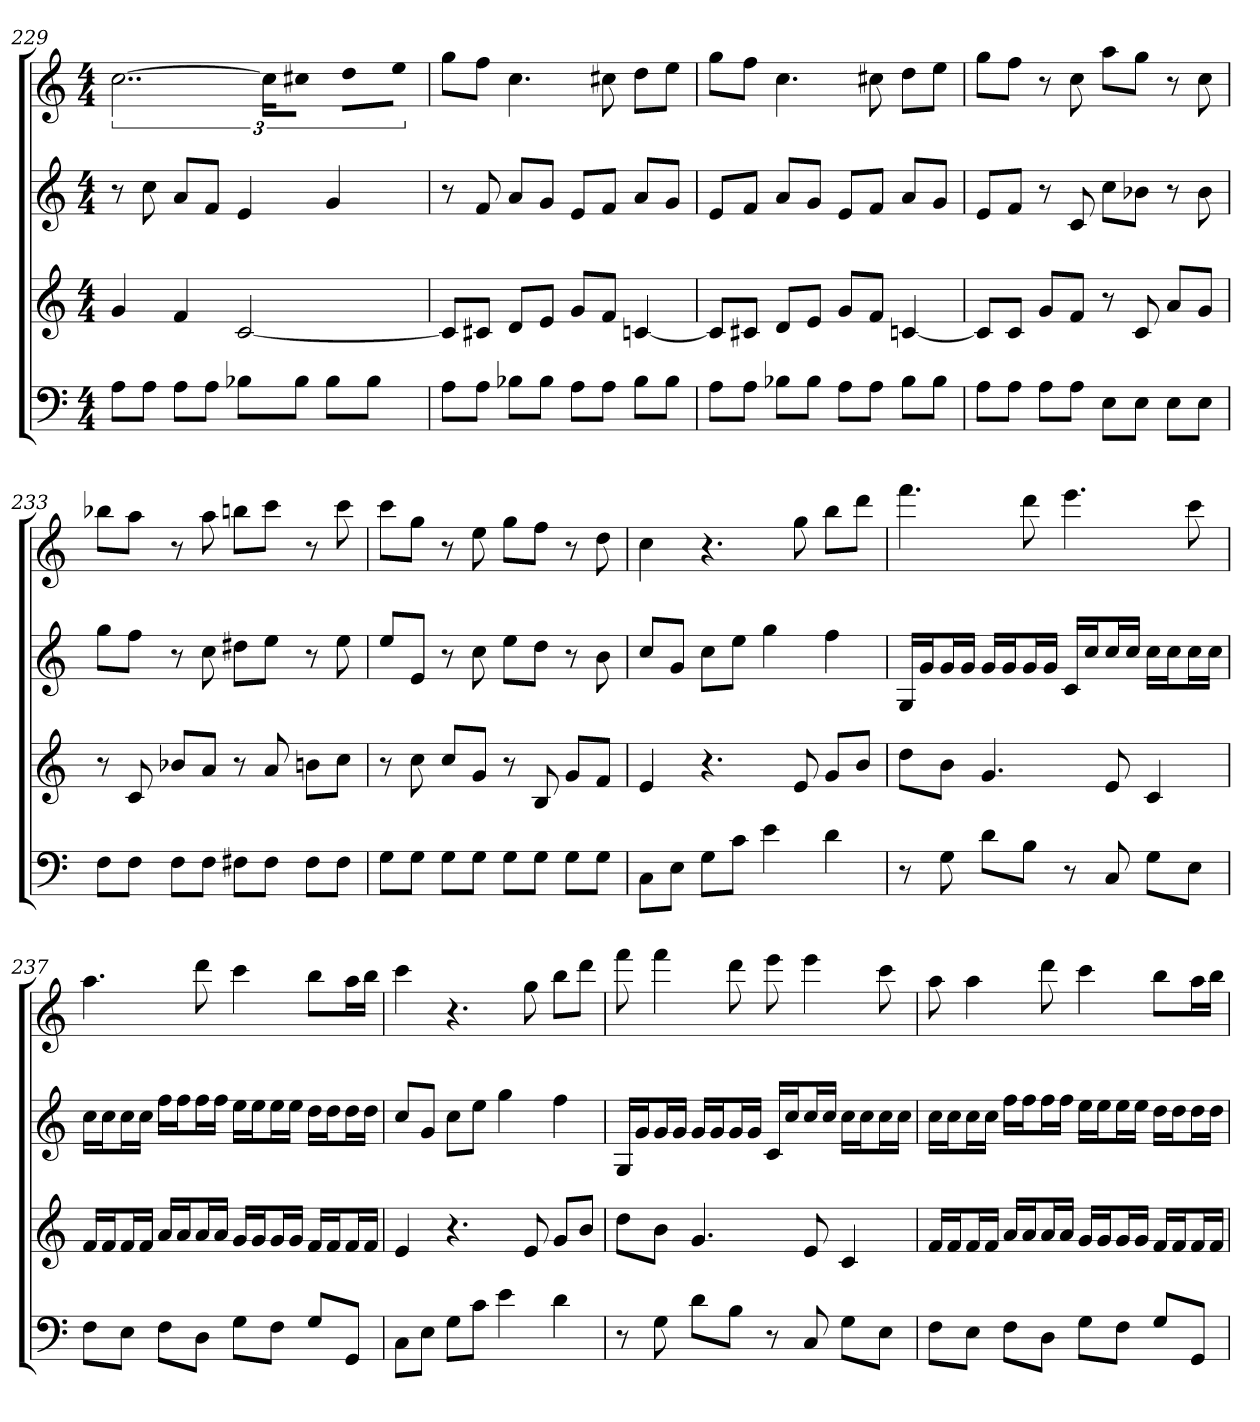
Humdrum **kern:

**kern	**kern	**kern	**kern
*part4	*part3	*part2	*part1
*staff4	*staff3	*staff2	*staff1
*k[]	*k[]	*k[]	*k[]
*C:	*C:	*C:	*C:
*M4/4	*M4/4	*M4/4	*M4/4
=229	=229	=229	=229
8AL	4g	8r	[3..cc
8AJ	.	8cc	.
8AL	4f	8aL	.
8AJ	.	8fJ	.
8B-XL	[2c	4e	.
.	.	.	24ccKL]
8B-J	.	.	8cc#XJ
8B-L	.	4g	8ddL
8B-J	.	.	8eeJ
=230	=230	=230	=230
8AL	8cL]	8r	8ggL
8AJ	8c#XJ	8f	8ffJ
8B-XL	8dL	8aL	4.cc
8B-J	8eJ	8gJ	.
8AL	8gL	8eL	.
8AJ	8fJ	8fJ	8cc#X
8B-L	[4cn	8aL	8ddL
8B-J	.	8gJ	8eeJ
=231	=231	=231	=231
8AL	8cL]	8eL	8ggL
8AJ	8c#XJ	8fJ	8ffJ
8B-XL	8dL	8aL	4.cc
8B-J	8eJ	8gJ	.
8AL	8gL	8eL	.
8AJ	8fJ	8fJ	8cc#X
8B-L	[4cn	8aL	8ddL
8B-J	.	8gJ	8eeJ
=232	=232	=232	=232
8AL	8cL]	8eL	8ggL
8AJ	8cJ	8fJ	8ffJ
8AL	8gL	8r	8r
8AJ	8fJ	8c	8cc
8EL	8r	8ccL	8aaL
8EJ	8c	8b-XJ	8ggJ
8EL	8aL	8r	8r
8EJ	8gJ	8b-	8cc
=233	=233	=233	=233
8FL	8r	8ggL	8bb-XL
8FJ	8c	8ffJ	8aaJ
8FL	8b-XL	8r	8r
8FJ	8aJ	8cc	8aa
8F#XL	8r	8dd#XL	8bbnL
8F#J	8a	8eeJ	8cccJ
8F#L	8bnL	8r	8r
8F#J	8ccJ	8ee	8ccc
=234	=234	=234	=234
8GL	8r	8eeL	8cccL
8GJ	8cc	8eJ	8ggJ
8GL	8ccL	8r	8r
8GJ	8gJ	8cc	8ee
8GL	8r	8eeL	8ggL
8GJ	8B	8ddJ	8ffJ
8GL	8gL	8r	8r
8GJ	8fJ	8b	8dd
=235	=235	=235	=235
8CL	4e	8ccL	4cc
8EJ	.	8gJ	.
8GL	4.r	8ccL	4.r
8cJ	.	8eeJ	.
4e	.	4gg	.
.	8e	.	8gg
4d	8gL	4ff	8bbL
.	8bJ	.	8dddJ
=236	=236	=236	=236
8r	8ddL	16GLL	4.fff
.	.	16gJ	.
8G	8bJ	16gL	.
.	.	16gJJ	.
8dL	4.g	16gLL	.
.	.	16gJ	.
8BJ	.	16gL	8ddd
.	.	16gJJ	.
8r	.	16cLL	4.eee
.	.	16ccJ	.
8C	8e	16ccL	.
.	.	16ccJJ	.
8GL	4c	16ccLL	.
.	.	16ccJ	.
8EJ	.	16ccL	8ccc
.	.	16ccJJ	.
=237	=237	=237	=237
8FL	16fLL	16ccLL	4.aa
.	16fJ	16ccJ	.
8EJ	16fL	16ccL	.
.	16fJJ	16ccJJ	.
8FL	16aLL	16ffLL	.
.	16aJ	16ffJ	.
8DJ	16aL	16ffL	8ddd
.	16aJJ	16ffJJ	.
8GL	16gLL	16eeLL	4ccc
.	16gJ	16eeJ	.
8FJ	16gL	16eeL	.
.	16gJJ	16eeJJ	.
8GL	16fLL	16ddLL	8bbL
.	16fJ	16ddJ	.
8GGJ	16fL	16ddL	16aaL
.	16fJJ	16ddJJ	16bbJJ
=238	=238	=238	=238
8CL	4e	8ccL	4ccc
8EJ	.	8gJ	.
8GL	4.r	8ccL	4.r
8cJ	.	8eeJ	.
4e	.	4gg	.
.	8e	.	8gg
4d	8gL	4ff	8bbL
.	8bJ	.	8dddJ
=239	=239	=239	=239
8r	8ddL	16GLL	8fff
.	.	16gJ	.
8G	8bJ	16gL	4fff
.	.	16gJJ	.
8dL	4.g	16gLL	.
.	.	16gJ	.
8BJ	.	16gL	8ddd
.	.	16gJJ	.
8r	.	16cLL	8eee
.	.	16ccJ	.
8C	8e	16ccL	4eee
.	.	16ccJJ	.
8GL	4c	16ccLL	.
.	.	16ccJ	.
8EJ	.	16ccL	8ccc
.	.	16ccJJ	.
=240	=240	=240	=240
8FL	16fLL	16ccLL	8aa
.	16fJ	16ccJ	.
8EJ	16fL	16ccL	4aa
.	16fJJ	16ccJJ	.
8FL	16aLL	16ffLL	.
.	16aJ	16ffJ	.
8DJ	16aL	16ffL	8ddd
.	16aJJ	16ffJJ	.
8GL	16gLL	16eeLL	4ccc
.	16gJ	16eeJ	.
8FJ	16gL	16eeL	.
.	16gJJ	16eeJJ	.
8GL	16fLL	16ddLL	8bbL
.	16fJ	16ddJ	.
8GGJ	16fL	16ddL	16aaL
.	16fJJ	16ddJJ	16bbJJ
=	=	=	=
*-	*-	*-	*-
